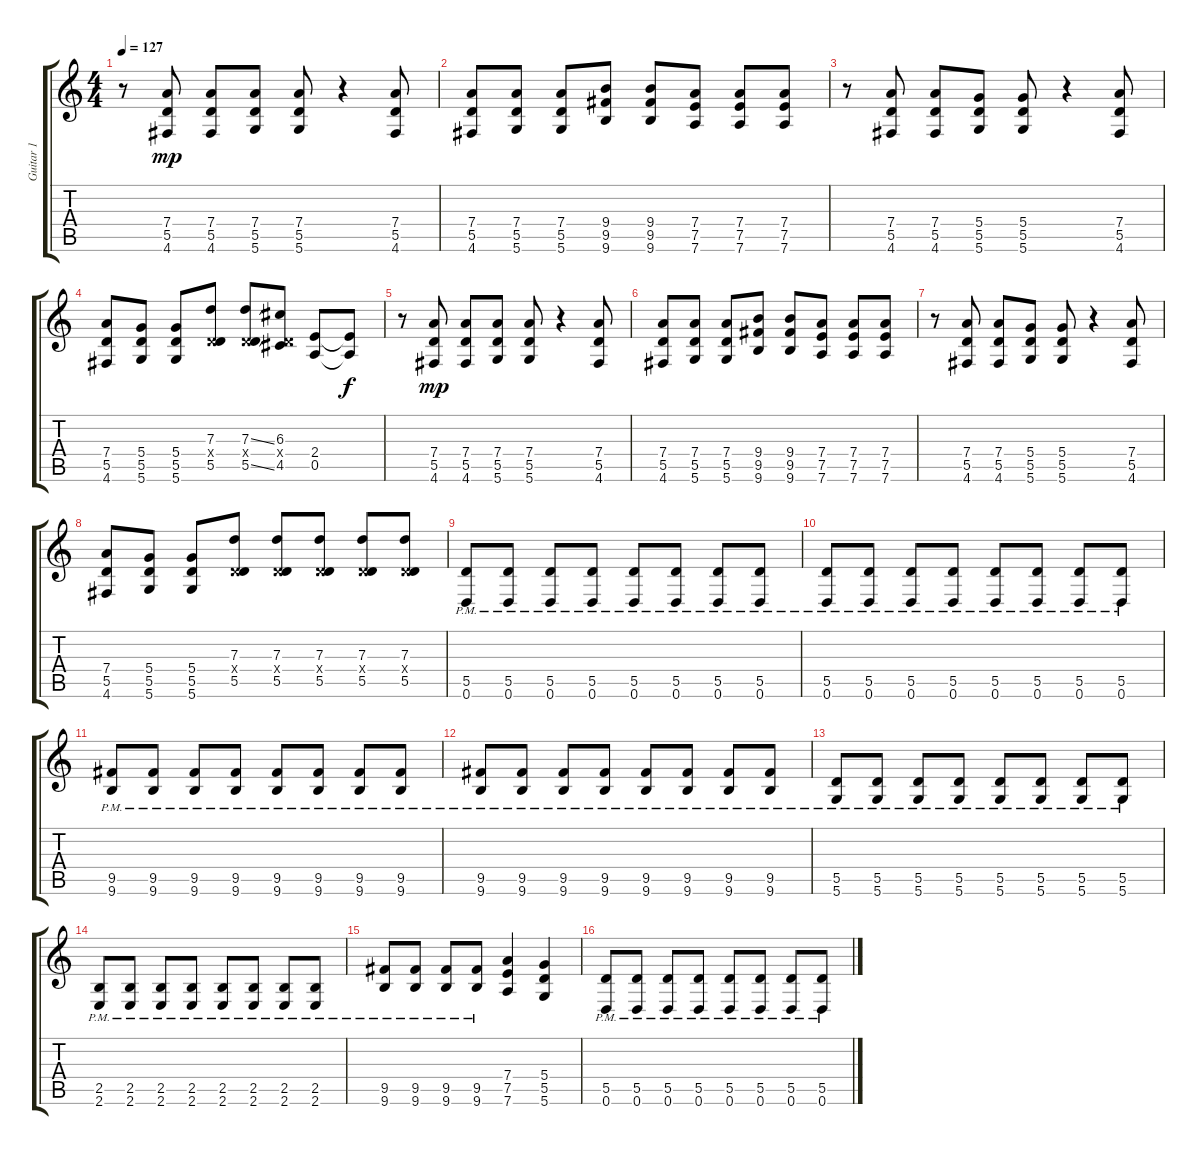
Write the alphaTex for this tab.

\track ("Guitar 1" "Guitar 1") {instrument distortionguitar}
\staff {score tabs}
\tuning (E4 B3 G3 D3 A2 D2) {hide}
\ts (4 4)
\tempo 127
\clef g2
\ks c
r.8{dy mp} (7.4 5.5 4.6).8 (7.4 5.5 4.6).8 (7.4 5.5 5.6).8 (7.4 5.5 5.6).8 r.4 (7.4 5.5 4.6).8 |
(7.4 5.5 4.6).8 (7.4 5.5 5.6).8 (7.4 5.5 5.6).8 (9.4 9.5 9.6).8 (9.4 9.5 9.6).8 (7.4 7.5 7.6).8 (7.4 7.5 7.6).8 (7.4 7.5 7.6).8 |
r.8 (7.4 5.5 4.6).8 (7.4 5.5 4.6).8 (5.4 5.5 5.6).8 (5.4 5.5 5.6).8 r.4 (7.4 5.5 4.6).8 |
(7.4 5.5 4.6).8 (5.4 5.5 5.6).8 (5.4 5.5 5.6).8 (7.3 0.4{x} 5.5).8 (7.3{ss} 0.4{x} 5.5{ss}).8 (6.3 0.4{x} 4.5).8 (2.4 0.5).8 (2.4{t} 0.5{t}).8{dy f} |
r.8 (7.4 5.5 4.6).8{dy mp} (7.4 5.5 4.6).8 (7.4 5.5 5.6).8 (7.4 5.5 5.6).8 r.4 (7.4 5.5 4.6).8 |
(7.4 5.5 4.6).8 (7.4 5.5 5.6).8 (7.4 5.5 5.6).8 (9.4 9.5 9.6).8 (9.4 9.5 9.6).8 (7.4 7.5 7.6).8 (7.4 7.5 7.6).8 (7.4 7.5 7.6).8 |
r.8 (7.4 5.5 4.6).8 (7.4 5.5 4.6).8 (5.4 5.5 5.6).8 (5.4 5.5 5.6).8 r.4 (7.4 5.5 4.6).8 |
(7.4 5.5 4.6).8 (5.4 5.5 5.6).8 (5.4 5.5 5.6).8 (7.3 0.4{x} 5.5).8 (7.3 0.4{x} 5.5).8 (7.3 0.4{x} 5.5).8 (7.3 0.4{x} 5.5).8 (7.3 0.4{x} 5.5).8 |
(5.5{pm} 0.6).8 (5.5{pm} 0.6).8 (5.5{pm} 0.6).8 (5.5{pm} 0.6).8 (5.5{pm} 0.6).8 (5.5{pm} 0.6).8 (5.5{pm} 0.6).8 (5.5{pm} 0.6).8 |
(5.5{pm} 0.6).8 (5.5{pm} 0.6).8 (5.5{pm} 0.6).8 (5.5{pm} 0.6).8 (5.5{pm} 0.6).8 (5.5{pm} 0.6).8 (5.5{pm} 0.6).8 (5.5{pm} 0.6).8 |
(9.5{pm} 9.6).8 (9.5{pm} 9.6).8 (9.5{pm} 9.6).8 (9.5{pm} 9.6).8 (9.5{pm} 9.6).8 (9.5{pm} 9.6).8 (9.5{pm} 9.6).8 (9.5{pm} 9.6).8 |
(9.5{pm} 9.6).8 (9.5{pm} 9.6).8 (9.5{pm} 9.6).8 (9.5{pm} 9.6).8 (9.5{pm} 9.6).8 (9.5{pm} 9.6).8 (9.5{pm} 9.6).8 (9.5{pm} 9.6).8 |
(5.5{pm} 5.6).8 (5.5{pm} 5.6).8 (5.5{pm} 5.6).8 (5.5{pm} 5.6).8 (5.5{pm} 5.6).8 (5.5{pm} 5.6).8 (5.5{pm} 5.6).8 (5.5{pm} 5.6).8 |
(2.5{pm} 2.6).8 (2.5{pm} 2.6).8 (2.5{pm} 2.6).8 (2.5{pm} 2.6).8 (2.5{pm} 2.6).8 (2.5{pm} 2.6).8 (2.5{pm} 2.6).8 (2.5{pm} 2.6).8 |
(9.5{pm} 9.6).8 (9.5{pm} 9.6).8 (9.5{pm} 9.6).8 (9.5{pm} 9.6).8 (7.4 7.5 7.6).4 (5.4 5.5 5.6).4 |
(5.5{pm} 0.6).8 (5.5{pm} 0.6).8 (5.5{pm} 0.6).8 (5.5{pm} 0.6).8 (5.5{pm} 0.6).8 (5.5{pm} 0.6).8 (5.5{pm} 0.6).8 (5.5{pm} 0.6).8
